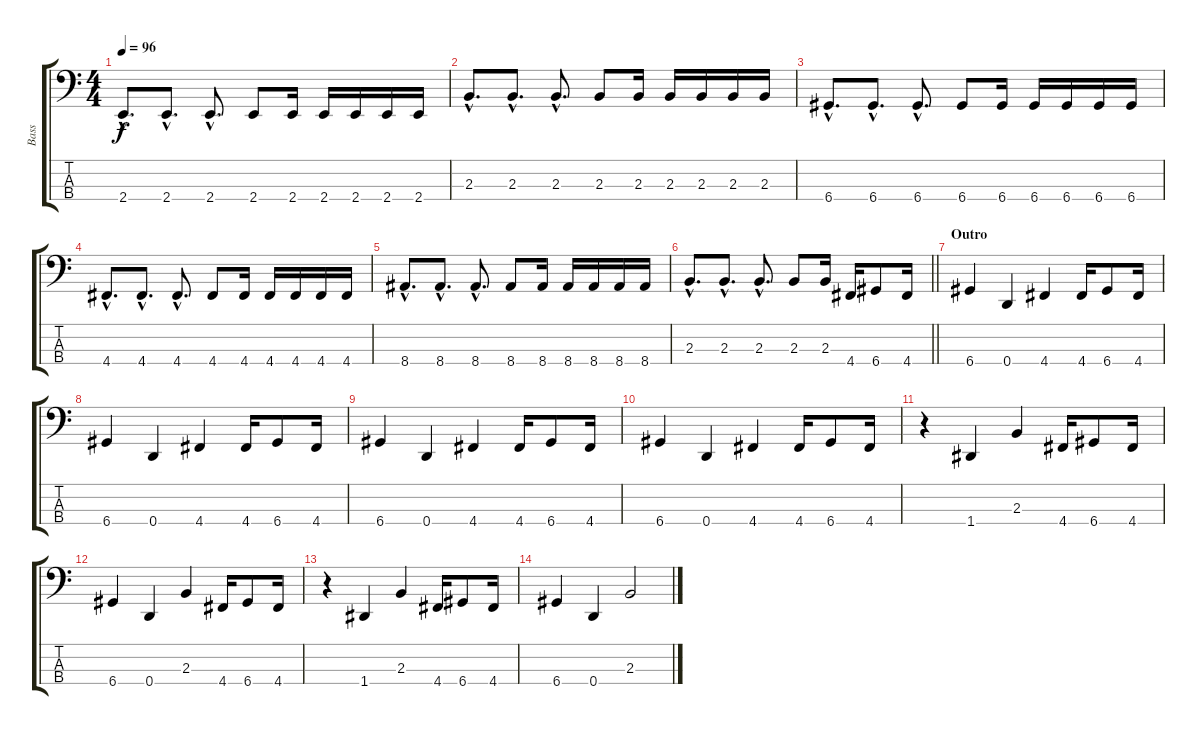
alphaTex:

\track ("Bass" "Bass") {instrument electricbassfinger}
\staff {score tabs}
\tuning (G2 D2 A1 D1) {hide}
\ts (4 4)
\tempo 96
\clef f4
\ks c
2.4{hac}.8{d dy f} 2.4{hac}.8{d} 2.4{hac}.8{d} 2.4.8 2.4.16 2.4.16 2.4.16 2.4.16 2.4.16 |
2.3{hac}.8{d} 2.3{hac}.8{d} 2.3{hac}.8{d} 2.3.8 2.3.16 2.3.16 2.3.16 2.3.16 2.3.16 |
6.4{hac}.8{d} 6.4{hac}.8{d} 6.4{hac}.8{d} 6.4.8 6.4.16 6.4.16 6.4.16 6.4.16 6.4.16 |
4.4{hac}.8{d} 4.4{hac}.8{d} 4.4{hac}.8{d} 4.4.8 4.4.16 4.4.16 4.4.16 4.4.16 4.4.16 |
8.4{hac}.8{d} 8.4{hac}.8{d} 8.4{hac}.8{d} 8.4.8 8.4.16 8.4.16 8.4.16 8.4.16 8.4.16 |
\barLineRight lightlight
2.3{hac}.8{d} 2.3{hac}.8{d} 2.3{hac}.8{d} 2.3.8 2.3.16 4.4.16 6.4.8 4.4.16 |
\section ("" "Outro")
6.4.4 0.4.4 4.4.4 4.4.16 6.4.8 4.4.16 |
6.4.4 0.4.4 4.4.4 4.4.16 6.4.8 4.4.16 |
6.4.4 0.4.4 4.4.4 4.4.16 6.4.8 4.4.16 |
6.4.4 0.4.4 4.4.4 4.4.16 6.4.8 4.4.16 |
r.4 1.4.4 2.3.4 4.4.16 6.4.8 4.4.16 |
6.4.4 0.4.4 2.3.4 4.4.16 6.4.8 4.4.16 |
r.4 1.4.4 2.3.4 4.4.16 6.4.8 4.4.16 |
6.4.4 0.4.4 2.3.2
